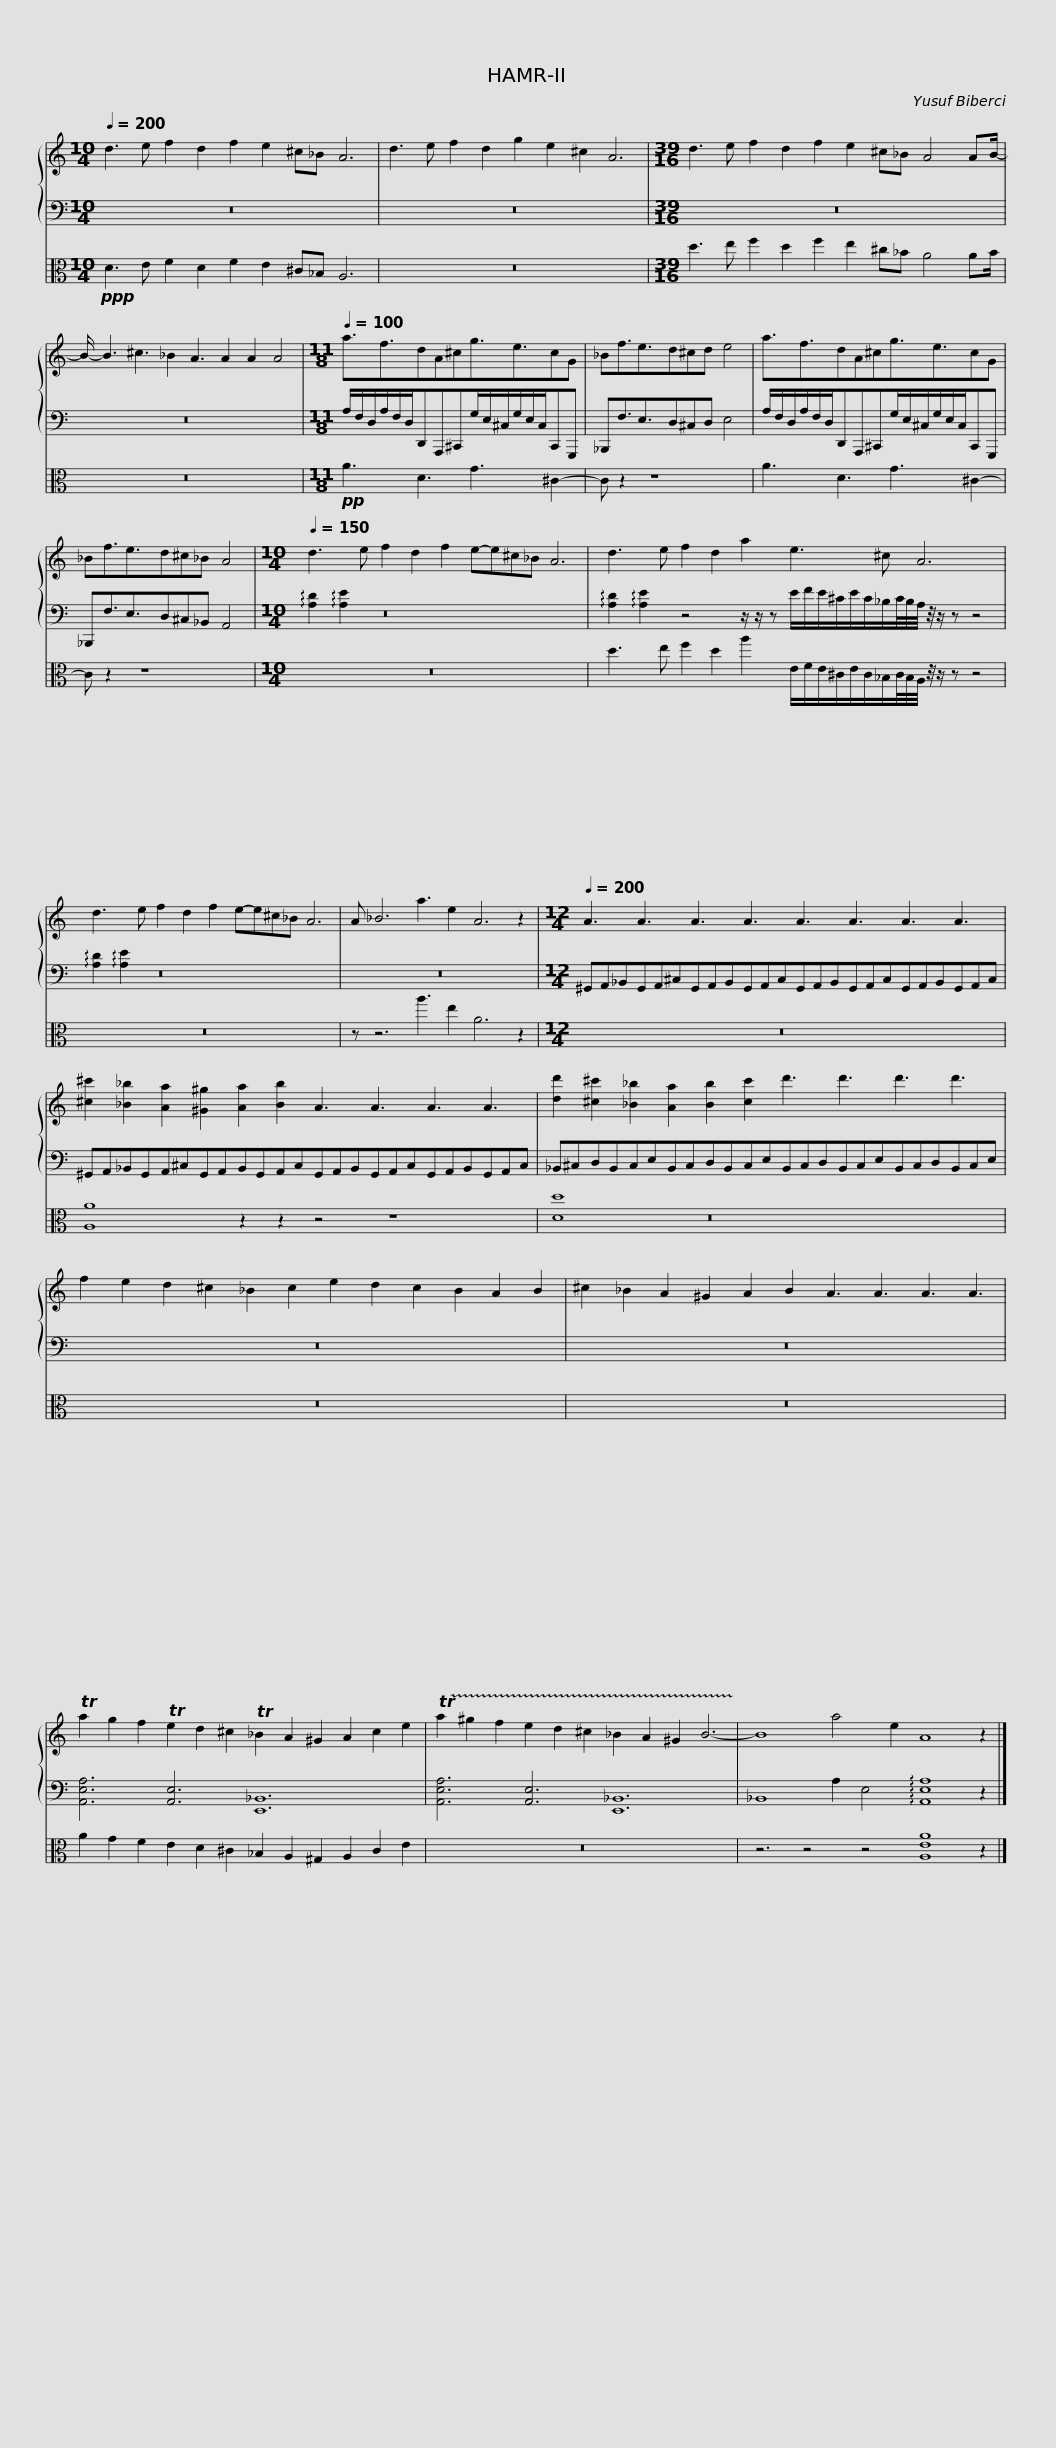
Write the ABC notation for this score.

X:1
%%score { 1 | 2 } 3
L:1/8
Q:1/4=200
M:10/4
I:linebreak $
K:C
V:1 treble
V:2 bass
V:3 alto
V:1
 d3 e f2 d2 f2 e2 ^c_B A6 | d3 e f2 d2 g2 e2 ^c2 A6 |$[M:39/16] d3 e f2 d2 f2 e2 ^c_B A4 AB/- | B/- B3 ^c3 _B2 A3 A2 A2 A4 |$[M:11/8][Q:1/4=100] a3/2f3/2dA^cg3/2e3/2cG | %5
 _Bf3/2e3/2d^cd e4 |$ a3/2f3/2dA^cg3/2e3/2cG | _Bf3/2e3/2d^c_B A4 |$[M:10/4][Q:1/4=150] d3 e f2 d2 f2 e-e^c_B A6 |$ d3 e f2 d2 a2 e3 ^c A6 |$ %10
 d3 e f2 d2 f2 e-e^c_B A6 | A _B6 a3 e2 A6 z2 |$[M:12/4][Q:1/4=200] A3 A3 A3 A3 A3 A3 A3 A3 |$ [^c^c']2 [_B_b]2 [Aa]2 [^G^g]2 [Aa]2 [Bb]2 A3 A3 A3 A3 |$ [dd']2 [^c^c']2 [_B_b]2 [Aa]2 [Bb]2 [cc']2 d'3 d'3 d'3 d'3 |$ %15
 f2 e2 d2 ^c2 _B2 c2 e2 d2 c2 B2 A2 B2 | ^c2 _B2 A2 ^G2 A2 B2 A3 A3 A3 A3 |$ Ta2 g2 f2 Te2 d2 ^c2 T_B2 A2 ^G2 A2 c2 e2 | !trill(!Ta2 ^g2 f2 e2 d2 ^c2 _B2 A2 ^G2 B6-!trill)! |$ B8 a4 e2 A8 z2 |] %20
V:2
 z20 | z20 |$[M:39/16] z39/2 | z39/2 |$[M:11/8] A,/F,/D,/A,/F,/D,/D,,A,,,^C,,G,/E,/^C,/G,/E,/C,/C,,G,,, | %5
 _B,,,F,3/2E,3/2D,^C,D, E,4 |$ A,/F,/D,/A,/F,/D,/D,,A,,,^C,,G,/E,/^C,/G,/E,/C,/C,,G,,, | _B,,,F,3/2E,3/2D,^C,_B,, A,,4 |$[M:10/4] !arpeggio![A,D]2 !arpeggio![A,E]2 z16 |$ !arpeggio![A,D]2 !arpeggio![A,E]2 z4 z/ z/ z E/F/E/^C/E/C/_B,/C/4B,/4A,/4 z/4 z/ z z4 |$ %10
 !arpeggio![A,D]2 !arpeggio![A,E]2 z16 | z20 |$[M:12/4] ^G,,A,,_B,,G,,A,,^C,G,,A,,B,,G,,A,,C,G,,A,,B,,G,,A,,C,G,,A,,B,,G,,A,,C, |$ ^G,,A,,_B,,G,,A,,^C,G,,A,,B,,G,,A,,C,G,,A,,B,,G,,A,,C,G,,A,,B,,G,,A,,C, |$ _B,,^C,D,B,,C,E,B,,C,D,B,,C,E,B,,C,D,B,,C,E,B,,C,D,B,,C,E, |$ %15
 z24 | z24 |$ [A,,E,A,]6 [A,,E,]6 [E,,_B,,]12 | [A,,E,A,]6 [A,,E,]6 [E,,_B,,]12 |$ _B,,8 A,2 E,4 !arpeggio![A,,E,A,]8 z2 |] %20
V:3
!ppp! D3 E F2 D2 F2 E2 ^C_B, A,6 | z20 |$[M:39/16] d3 e f2 d2 f2 e2 ^c_B A4 AB/ | z39/2 |$[M:11/8]!pp! A3 D3 G3 ^C2- | %5
 C z2 z8 |$ A3 D3 G3 ^C2- | C z2 z8 |$[M:10/4] z20 |$ d3 e f2 d2 a2 E/F/E/^C/E/C/_B,/C/4B,/4A,/4 z/4 z/ z z4 |$ %10
 z20 | z z6 a3 e2 A6 z2 |$[M:12/4] z24 |$ [A,A]8 z2 z2 z4 z8 |$ [Dd]8 z16 |$ %15
 z24 | z24 |$ A2 G2 F2 E2 D2 ^C2 _B,2 A,2 ^G,2 A,2 C2 E2 | z24 |$ z6 z4 z4 [A,EA]8 z2 |] %20
